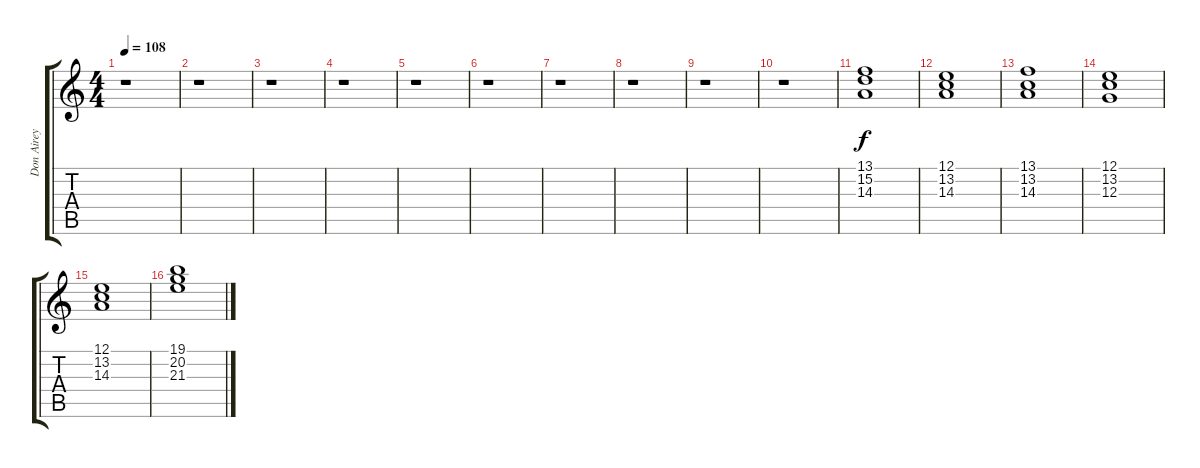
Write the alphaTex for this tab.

\track ("Don Airey II" "Don Airey ") {instrument pad4choir}
\staff {score tabs}
\tuning (E4 B3 G3 D3 A2 E2) {hide}
\ts (4 4)
\tempo 108
\tempo 95
\tempo 108
\clef g2
\ks c
r.1{dy f instrument pad4choir} |
r.1 |
r.1 |
r.1 |
r.1 |
r.1 |
r.1 |
r.1 |
r.1 |
r.1 |
(13.1 15.2 14.3).1 |
(12.1 13.2 14.3).1 |
(13.1 13.2 14.3).1 |
(12.1 13.2 12.3).1 |
(12.1 13.2 14.3).1 |
(19.1 20.2 21.3).1
